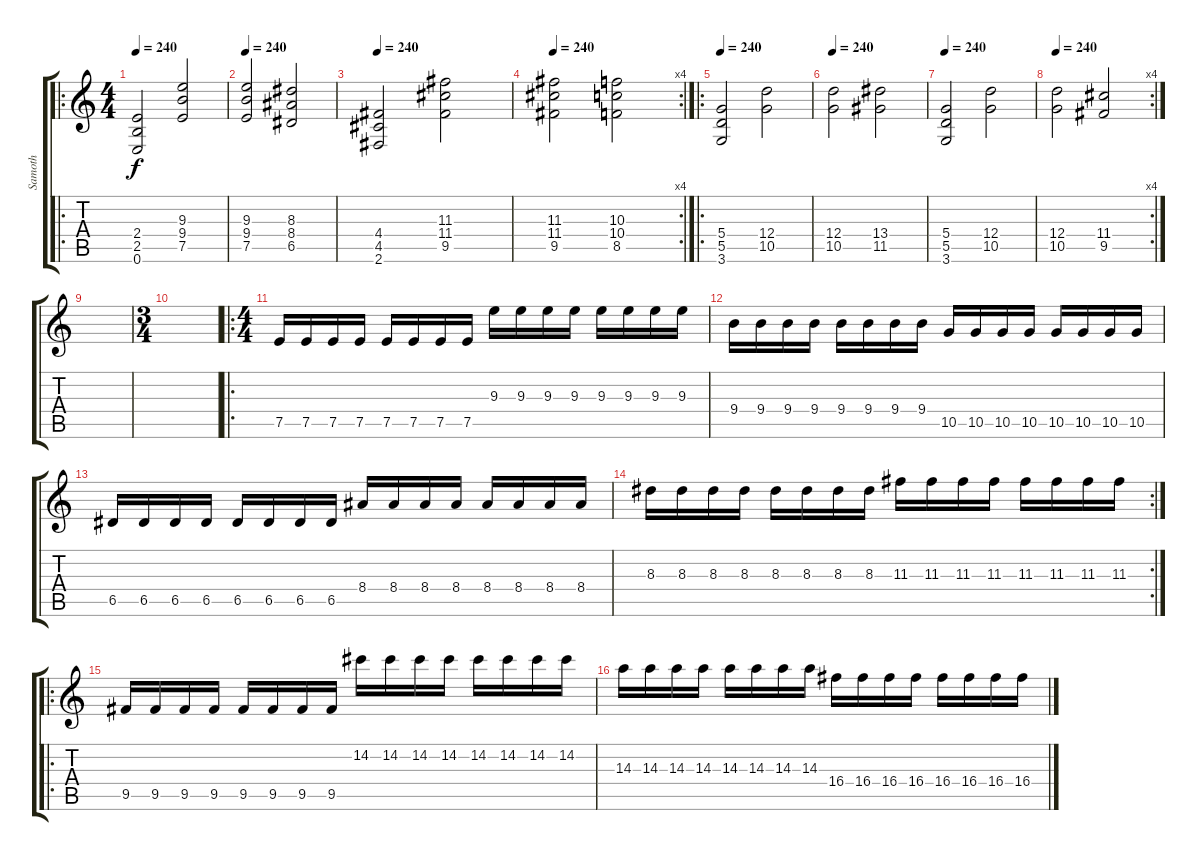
\track ("Samoth" "Samoth") {instrument distortionguitar}
\staff {score tabs}
\tuning (E4 B3 G3 D3 A2 E2) {hide}
\ro
\ts (4 4)
\tempo 240
\clef g2
\ks c
(2.4 2.5 0.6).2{dy f} (9.3 9.4 7.5).2 |
\tempo 240
(9.3 9.4 7.5).2 (8.3 8.4 6.5).2 |
\tempo 240
(4.4 4.5 2.6).2 (11.3 11.4 9.5).2 |
\rc 4
\tempo 240
(11.3 11.4 9.5).2 (10.3 10.4 8.5).2 |
\ro
\tempo 240
(5.4 5.5 3.6).2 (12.4 10.5).2 |
\tempo 240
(12.4 10.5).2 (13.4 11.5).2 |
\tempo 240
(5.4 5.5 3.6).2 (12.4 10.5).2 |
\rc 4
\tempo 240
(12.4 10.5).2 (11.4 9.5).2 |
|
\ts (3 4)
|
\ro
\ts (4 4)
7.5.16 7.5.16 7.5.16 7.5.16 7.5.16 7.5.16 7.5.16 7.5.16 9.3.16 9.3.16 9.3.16 9.3.16 9.3.16 9.3.16 9.3.16 9.3.16 |
9.4.16 9.4.16 9.4.16 9.4.16 9.4.16 9.4.16 9.4.16 9.4.16 10.5.16 10.5.16 10.5.16 10.5.16 10.5.16 10.5.16 10.5.16 10.5.16 |
6.5.16 6.5.16 6.5.16 6.5.16 6.5.16 6.5.16 6.5.16 6.5.16 8.4.16 8.4.16 8.4.16 8.4.16 8.4.16 8.4.16 8.4.16 8.4.16 |
\rc 2
8.3.16 8.3.16 8.3.16 8.3.16 8.3.16 8.3.16 8.3.16 8.3.16 11.3.16 11.3.16 11.3.16 11.3.16 11.3.16 11.3.16 11.3.16 11.3.16 |
\ro
9.5.16 9.5.16 9.5.16 9.5.16 9.5.16 9.5.16 9.5.16 9.5.16 14.2.16 14.2.16 14.2.16 14.2.16 14.2.16 14.2.16 14.2.16 14.2.16 |
14.3.16 14.3.16 14.3.16 14.3.16 14.3.16 14.3.16 14.3.16 14.3.16 16.4.16 16.4.16 16.4.16 16.4.16 16.4.16 16.4.16 16.4.16 16.4.16
